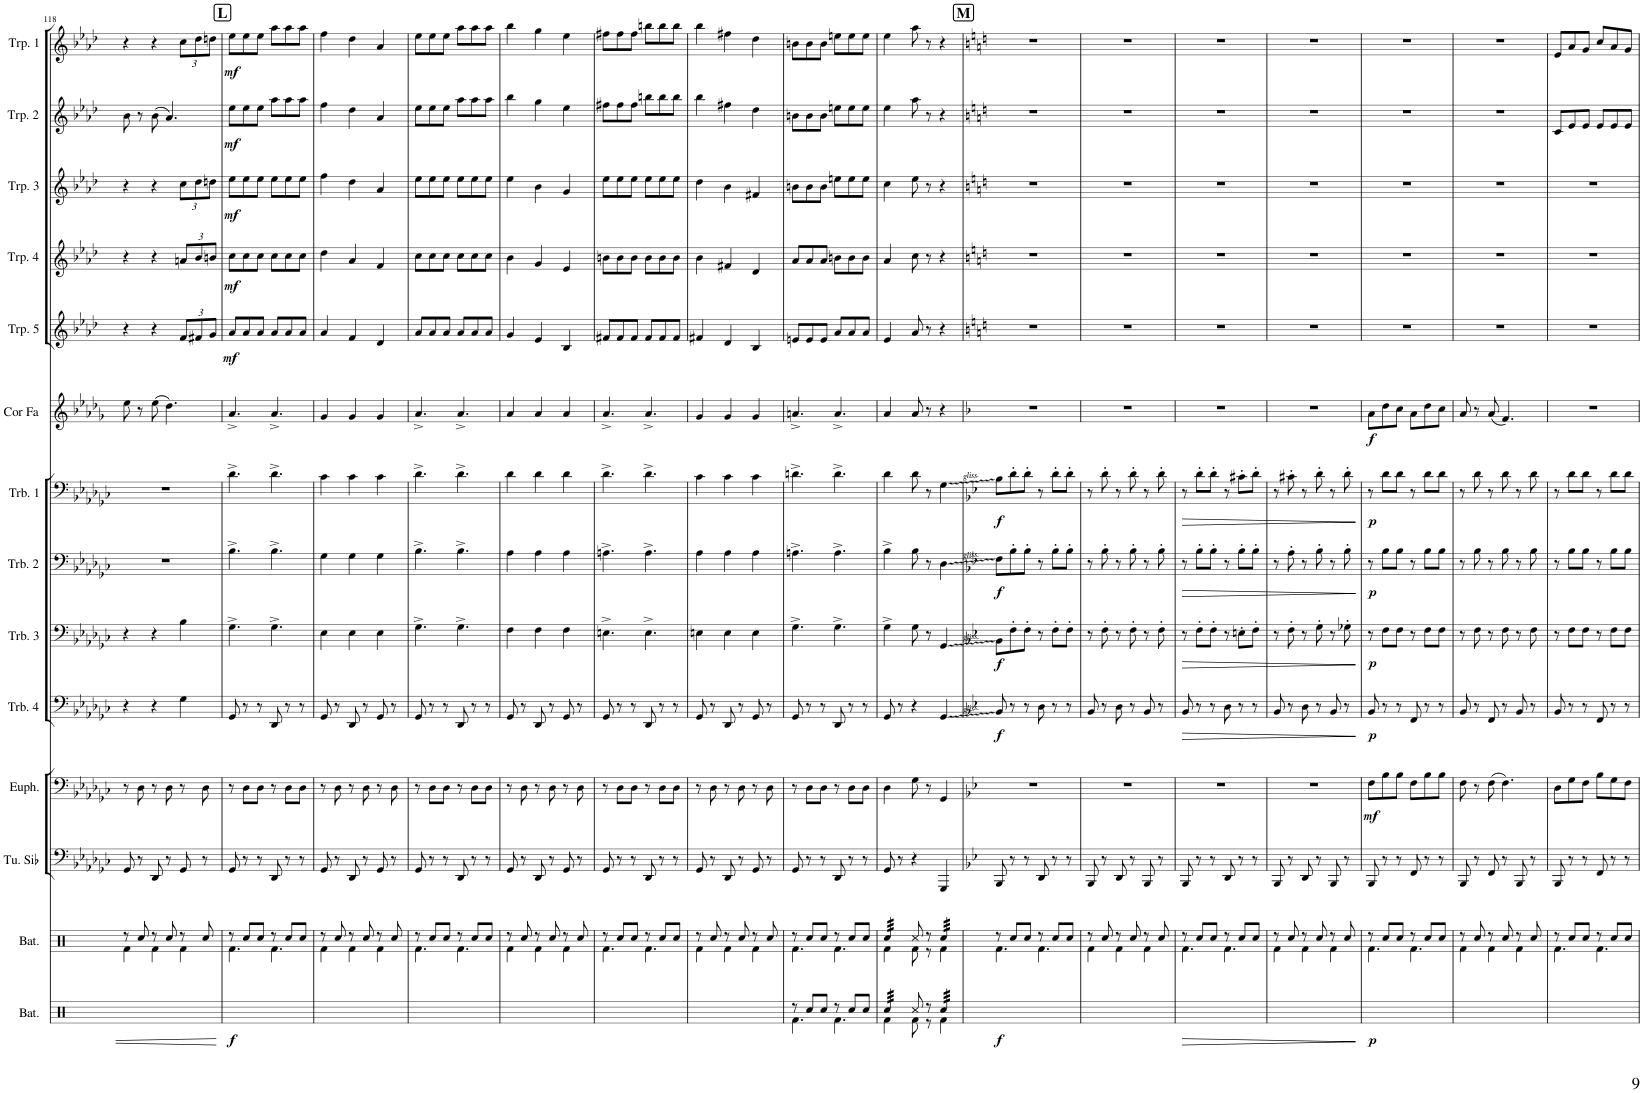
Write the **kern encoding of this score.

**kern	**kern	**kern	**kern	**dynam	**kern	**dynam	**kern	**dynam	**kern	**dynam	**kern	**dynam	**kern	**dynam	**kern	**dynam	**kern	**dynam	**kern	**dynam	**kern	**dynam	**kern	**dynam
*part14	*part13	*part12	*part11	*part11	*part10	*part10	*part9	*part9	*part8	*part8	*part7	*part7	*part6	*part6	*part5	*part5	*part4	*part4	*part3	*part3	*part2	*part2	*part1	*part1
*staff14	*staff13	*staff12	*staff11	*staff11	*staff10	*staff10	*staff9	*staff9	*staff8	*staff8	*staff7	*staff7	*staff6	*staff6	*staff5	*staff5	*staff4	*staff4	*staff3	*staff3	*staff2	*staff2	*staff1	*staff1
*I"Batterie	*I"Batterie	*I"Tuba en Sib	*I"Euphonium	*	*I"Trombone 4	*	*I"Trombone 3	*	*I"Trombone 2	*	*I"Trombone 1	*	*I"Cor en Fa	*	*I"Trompette 5	*	*I"Trompette 4	*	*I"Trompette 3	*	*I"Trompette 2	*	*I"Trompette 1	*
*I'Bat.	*I'Bat.	*I'Tu. Sib	*I'Euph.	*	*I'Trb. 4	*	*I'Trb. 3	*	*I'Trb. 2	*	*I'Trb. 1	*	*I'Cor Fa	*	*I'Trp. 5	*	*I'Trp. 4	*	*I'Trp. 3	*	*I'Trp. 2	*	*I'Trp. 1	*
!!LO:PB:g=z
*clefX	*clefX	*clefF4	*clefF4	*	*clefF4	*	*clefF4	*	*clefF4	*	*clefF4	*	*clefG2	*	*clefG2	*	*clefG2	*	*clefG2	*	*clefG2	*	*clefG2	*
*	*	*	*	*	*	*	*	*	*	*	*	*	*Trd4c7	*	*Trd1c2	*	*Trd1c2	*	*Trd1c2	*	*Trd1c2	*	*Trd1c2	*
*k[]	*k[]	*k[b-e-a-d-g-c-]	*k[b-e-a-d-g-c-]	*	*k[b-e-a-d-g-c-]	*	*k[b-e-a-d-g-c-]	*	*k[b-e-a-d-g-c-]	*	*k[b-e-a-d-g-c-]	*	*k[b-e-a-d-g-]	*	*k[b-e-a-d-]	*	*k[b-e-a-d-]	*	*k[b-e-a-d-]	*	*k[b-e-a-d-]	*	*k[b-e-a-d-]	*
*M6/8	*M6/8	*M6/8	*M6/8	*	*M6/8	*	*M6/8	*	*M6/8	*	*M6/8	*	*M6/8	*	*M6/8	*	*M6/8	*	*M6/8	*	*M6/8	*	*M6/8	*
=118	=118	=118	=118	=118	=118	=118	=118	=118	=118	=118	=118	=118	=118	=118	=118	=118	=118	=118	=118	=118	=118	=118	=118	=118
*	*^	*	*	*	*	*	*	*	*	*	*	*	*	*	*	*	*	*	*	*	*	*	*	*
4R	8r	4Rf\	8GG-/	8r	.	4r	.	4r	.	2.r	.	2.r	.	8ee-\	.	4r	.	4r	.	4r	.	8b-\	.	4r	.
.	8Rcc/	.	8r	8D-\	.	.	.	.	.	.	.	.	.	8r	.	.	.	.	.	.	.	8r	.	.	.
4R	8r	4Rf\	8DD-/	8r	.	4r	.	4r	.	.	.	.	.	(8ee-\	.	4r	.	4r	.	4r	.	(8b-\	.	4r	.
.	8Rcc/	.	8r	8D-\	.	.	.	.	.	.	.	.	.	4.dd-\)	.	.	.	.	.	.	.	4.a-/)	.	.	.
*	*	*	*	*	*	*	*	*	*	*	*	*	*	*	*	*Xbrackettup	*	*Xbrackettup	*	*Xbrackettup	*	*	*	*Xbrackettup	*
4R	8r	4Rf\	8GG-/	8r	.	4G-\	.	4B-\	.	.	.	.	.	.	.	12f/L	.	12an/L	.	12cc\L	.	.	.	12cc\L	.
.	.	.	.	.	.	.	.	.	.	.	.	.	.	.	.	12f#X/	.	12b-/	.	12dd-\	.	.	.	12dd-\	.
.	8Rcc/	.	8r	8D-\	.	.	.	.	.	.	.	.	.	.	.	.	.	.	.	.	.	.	.	.	.
.	.	.	.	.	.	.	.	.	.	.	.	.	.	.	.	12g/J	.	12bn/J	.	12ddn\J	.	.	.	12ddn\J	.
!!LO:REH:place=s1:a:B:cj:fs=14:t=L
=119	=119	=119	=119	=119	=119	=119	=119	=119	=119	=119	=119	=119	=119	=119	=119	=119	=119	=119	=119	=119	=119	=119	=119	=119	=119
!	!	!	!	!	!	!	!	!	!	!	!	!	!	!	!	!	!LO:DY:b	!	!LO:DY:b	!	!LO:DY:b	!	!LO:DY:b	!	!LO:DY:b
4R	8r	4.Rf\	8GG-/	8r	.	8GG-/	.	4.G-^\	.	4.B-^\	.	4.d-^\	.	4.a-^/	.	8a-/L	mf	8cc\L	mf	8ee-\L	mf	8ee-\L	mf	8ee-\L	mf
.	8Rcc/L	.	8r	8D-\L	.	8r	.	.	.	.	.	.	.	.	.	8a-/	.	8cc\	.	8ee-\	.	8ee-\	.	8ee-\	.
4R	8Rcc/J	.	8r	8D-\J	.	8r	.	.	.	.	.	.	.	.	.	8a-/J	.	8cc\J	.	8ee-\J	.	8ee-\J	.	8ee-\J	.
.	8r	4.Rf\	8DD-/	8r	.	8DD-/	.	4.G-^\	.	4.B-^\	.	4.d-^\	.	4.a-^/	.	8a-/L	.	8cc\L	.	8ee-\L	.	8aa-\L	.	8aa-\L	.
4R	8Rcc/L	.	8r	8D-\L	.	8r	.	.	.	.	.	.	.	.	.	8a-/	.	8cc\	.	8ee-\	.	8aa-\	.	8aa-\	.
.	8Rcc/J	.	8r	8D-\J	.	8r	.	.	.	.	.	.	.	.	.	8a-/J	.	8cc\J	.	8ee-\J	.	8aa-\J	.	8aa-\J	.
=120	=120	=120	=120	=120	=120	=120	=120	=120	=120	=120	=120	=120	=120	=120	=120	=120	=120	=120	=120	=120	=120	=120	=120	=120	=120
4R	8r	4Rf\	8GG-/	8r	.	8GG-/	.	4E-\	.	4G-\	.	4c-\	.	4g-/	.	4a-/	.	4dd-\	.	4ff\	.	4ff\	.	4ff\	.
.	8Rcc/	.	8r	8D-\	.	8r	.	.	.	.	.	.	.	.	.	.	.	.	.	.	.	.	.	.	.
4R	8r	4Rf\	8DD-/	8r	.	8DD-/	.	4E-\	.	4G-\	.	4c-\	.	4g-/	.	4f/	.	4a-/	.	4dd-\	.	4dd-\	.	4dd-\	.
.	8Rcc/	.	8r	8D-\	.	8r	.	.	.	.	.	.	.	.	.	.	.	.	.	.	.	.	.	.	.
4R	8r	4Rf\	8GG-/	8r	.	8GG-/	.	4E-\	.	4G-\	.	4c-\	.	4g-/	.	4d-/	.	4f/	.	4a-/	.	4a-/	.	4a-/	.
.	8Rcc/	.	8r	8D-\	.	8r	.	.	.	.	.	.	.	.	.	.	.	.	.	.	.	.	.	.	.
=121	=121	=121	=121	=121	=121	=121	=121	=121	=121	=121	=121	=121	=121	=121	=121	=121	=121	=121	=121	=121	=121	=121	=121	=121	=121
4R	8r	4.Rf\	8GG-/	8r	.	8GG-/	.	4.G-^\	.	4.B-^\	.	4.d-^\	.	4.a-^/	.	8a-/L	.	8cc\L	.	8ee-\L	.	8ee-\L	.	8ee-\L	.
.	8Rcc/L	.	8r	8D-\L	.	8r	.	.	.	.	.	.	.	.	.	8a-/	.	8cc\	.	8ee-\	.	8ee-\	.	8ee-\	.
4R	8Rcc/J	.	8r	8D-\J	.	8r	.	.	.	.	.	.	.	.	.	8a-/J	.	8cc\J	.	8ee-\J	.	8ee-\J	.	8ee-\J	.
.	8r	4.Rf\	8DD-/	8r	.	8DD-/	.	4.G-^\	.	4.B-^\	.	4.d-^\	.	4.a-^/	.	8a-/L	.	8cc\L	.	8ee-\L	.	8aa-\L	.	8aa-\L	.
4R	8Rcc/L	.	8r	8D-\L	.	8r	.	.	.	.	.	.	.	.	.	8a-/	.	8cc\	.	8ee-\	.	8aa-\	.	8aa-\	.
.	8Rcc/J	.	8r	8D-\J	.	8r	.	.	.	.	.	.	.	.	.	8a-/J	.	8cc\J	.	8ee-\J	.	8aa-\J	.	8aa-\J	.
=122	=122	=122	=122	=122	=122	=122	=122	=122	=122	=122	=122	=122	=122	=122	=122	=122	=122	=122	=122	=122	=122	=122	=122	=122	=122
4R	8r	4Rf\	8GG-/	8r	.	8GG-/	.	4F\	.	4A-\	.	4d-\	.	4a-/	.	4g/	.	4b-\	.	4ee-\	.	4bb-\	.	4bb-\	.
.	8Rcc/	.	8r	8D-\	.	8r	.	.	.	.	.	.	.	.	.	.	.	.	.	.	.	.	.	.	.
4R	8r	4Rf\	8DD-/	8r	.	8DD-/	.	4F\	.	4A-\	.	4d-\	.	4a-/	.	4e-/	.	4g/	.	4b-\	.	4gg\	.	4gg\	.
.	8Rcc/	.	8r	8D-\	.	8r	.	.	.	.	.	.	.	.	.	.	.	.	.	.	.	.	.	.	.
4R	8r	4Rf\	8GG-/	8r	.	8GG-/	.	4F\	.	4A-\	.	4d-\	.	4a-/	.	4B-/	.	4e-/	.	4g/	.	4ee-\	.	4ee-\	.
.	8Rcc/	.	8r	8D-\	.	8r	.	.	.	.	.	.	.	.	.	.	.	.	.	.	.	.	.	.	.
=123	=123	=123	=123	=123	=123	=123	=123	=123	=123	=123	=123	=123	=123	=123	=123	=123	=123	=123	=123	=123	=123	=123	=123	=123	=123
4R	8r	4.Rf\	8GG-/	8r	.	8GG-/	.	4.En^\	.	4.An^\	.	4.d-^\	.	4.a-^/	.	8f#X/L	.	8bn\L	.	8ee-\L	.	8ff#X\L	.	8ff#X\L	.
.	8Rcc/L	.	8r	8D-\L	.	8r	.	.	.	.	.	.	.	.	.	8f#/	.	8b\	.	8ee-\	.	8ff#\	.	8ff#\	.
4R	8Rcc/J	.	8r	8D-\J	.	8r	.	.	.	.	.	.	.	.	.	8f#/J	.	8b\J	.	8ee-\J	.	8ff#\J	.	8ff#\J	.
.	8r	4.Rf\	8DD-/	8r	.	8DD-/	.	4.E^\	.	4.A^\	.	4.d-^\	.	4.a-^/	.	8f#/L	.	8b\L	.	8ee-\L	.	8bbn\L	.	8bbn\L	.
4R	8Rcc/L	.	8r	8D-\L	.	8r	.	.	.	.	.	.	.	.	.	8f#/	.	8b\	.	8ee-\	.	8bb\	.	8bb\	.
.	8Rcc/J	.	8r	8D-\J	.	8r	.	.	.	.	.	.	.	.	.	8f#/J	.	8b\J	.	8ee-\J	.	8bb\J	.	8bb\J	.
=124	=124	=124	=124	=124	=124	=124	=124	=124	=124	=124	=124	=124	=124	=124	=124	=124	=124	=124	=124	=124	=124	=124	=124	=124	=124
4R	8r	4Rf\	8GG-/	8r	.	8GG-/	.	4En\	.	4A-\	.	4c-\	.	4g-/	.	4f#X/	.	4b-\	.	4dd-\	.	4bb-\	.	4bb-\	.
.	8Rcc/	.	8r	8D-\	.	8r	.	.	.	.	.	.	.	.	.	.	.	.	.	.	.	.	.	.	.
4R	8r	4Rf\	8DD-/	8r	.	8DD-/	.	4E\	.	4A-\	.	4c-\	.	4g-/	.	4d-/	.	4f#X/	.	4b-\	.	4ff#X\	.	4ff#X\	.
.	8Rcc/	.	8r	8D-\	.	8r	.	.	.	.	.	.	.	.	.	.	.	.	.	.	.	.	.	.	.
4R	8r	4Rf\	8GG-/	8r	.	8GG-/	.	4E\	.	4A-\	.	4c-\	.	4g-/	.	4B-/	.	4d-/	.	4f#X/	.	4dd-\	.	4dd-\	.
.	8Rcc/	.	8r	8D-\	.	8r	.	.	.	.	.	.	.	.	.	.	.	.	.	.	.	.	.	.	.
=125	=125	=125	=125	=125	=125	=125	=125	=125	=125	=125	=125	=125	=125	=125	=125	=125	=125	=125	=125	=125	=125	=125	=125	=125	=125
*^	*	*	*	*	*	*	*	*	*	*	*	*	*	*	*	*	*	*	*	*	*	*	*	*	*
8r	4.Rf\	8r	4.Rf\	8GG-/	8r	.	8GG-/	.	4.G-^\	.	4.An^\	.	4.dn^\	.	4.an^/	.	8en/L	.	8a-/L	.	8bn\L	.	8bn\L	.	8bn\L	.
8Rcc/L	.	8Rcc/L	.	8r	8D-\L	.	8r	.	.	.	.	.	.	.	.	.	8e/	.	8a-/	.	8b\	.	8b\	.	8b\	.
8Rcc/J	.	8Rcc/J	.	8r	8D-\J	.	8r	.	.	.	.	.	.	.	.	.	8e/J	.	8a-/J	.	8b\J	.	8b\J	.	8b\J	.
8r	4.Rf\	8r	4.Rf\	8DD-/	8r	.	8DD-/	.	4.G-^\	.	4.A^\	.	4.d^\	.	4.a^/	.	8a-/L	.	8bn\L	.	8een\L	.	8een\L	.	8een\L	.
8Rcc/L	.	8Rcc/L	.	8r	8D-\L	.	8r	.	.	.	.	.	.	.	.	.	8a-/	.	8b\	.	8ee\	.	8ee\	.	8ee\	.
8Rcc/J	.	8Rcc/J	.	8r	8D-\J	.	8r	.	.	.	.	.	.	.	.	.	8a-/J	.	8b\J	.	8ee\J	.	8ee\J	.	8ee\J	.
=126	=126	=126	=126	=126	=126	=126	=126	=126	=126	=126	=126	=126	=126	=126	=126	=126	=126	=126	=126	=126	=126	=126	=126	=126	=126	=126
*tremolo	*	*	*	*	*	*	*	*	*	*	*	*	*	*	*	*	*	*	*	*	*	*	*	*	*	*
*	*	*tremolo	*	*	*	*	*	*	*	*	*	*	*	*	*	*	*	*	*	*	*	*	*	*	*	*
32Rcc/LLL	4Rf\	32Rcc/LLL	4Rf\	8GG-/	4D-\	.	8GG-/	.	4G-^\	.	4B-^\	.	4d-\	.	4a-/	.	4e-/	.	4a-/	.	4cc\	.	4ee-\	.	4ee-\	.
32Rcc/	.	32Rcc/	.	.	.	.	.	.	.	.	.	.	.	.	.	.	.	.	.	.	.	.	.	.	.	.
32Rcc/	.	32Rcc/	.	.	.	.	.	.	.	.	.	.	.	.	.	.	.	.	.	.	.	.	.	.	.	.
32Rcc/	.	32Rcc/	.	.	.	.	.	.	.	.	.	.	.	.	.	.	.	.	.	.	.	.	.	.	.	.
32Rcc/	.	32Rcc/	.	8r	.	.	8r	.	.	.	.	.	.	.	.	.	.	.	.	.	.	.	.	.	.	.
32Rcc/	.	32Rcc/	.	.	.	.	.	.	.	.	.	.	.	.	.	.	.	.	.	.	.	.	.	.	.	.
32Rcc/	.	32Rcc/	.	.	.	.	.	.	.	.	.	.	.	.	.	.	.	.	.	.	.	.	.	.	.	.
32Rcc/JJJ	.	32Rcc/JJJ	.	.	.	.	.	.	.	.	.	.	.	.	.	.	.	.	.	.	.	.	.	.	.	.
*	*	*Xtremolo	*	*	*	*	*	*	*	*	*	*	*	*	*	*	*	*	*	*	*	*	*	*	*	*
*Xtremolo	*	*	*	*	*	*	*	*	*	*	*	*	*	*	*	*	*	*	*	*	*	*	*	*	*	*
8Rcc/	8Rf\	8Rcc/	8Rf\	4r	8G-\	.	4r	.	8G-\	.	8B-\	.	8d-\	.	8a-/	.	8a-/	.	8cc\	.	8ee-\	.	8aa-\	.	8aa-\	.
8r	8r	8r	8r	.	8r	.	.	.	8r	.	8r	.	8r	.	8r	.	8r	.	8r	.	8r	.	8r	.	8r	.
*tremolo	*	*	*	*	*	*	*	*	*	*	*	*	*	*	*	*	*	*	*	*	*	*	*	*	*	*
*	*	*tremolo	*	*	*	*	*	*	*	*	*	*	*	*	*	*	*	*	*	*	*	*	*	*	*	*
32Rcc/LLL	4Rf\	32Rcc/LLL	4Rf\	4GGG-/	4GG-/	.	4GG-/	.	4GG-/	.	4D-\	.	4G-\	.	4r	.	4r	.	4r	.	4r	.	4r	.	4r	.
32Rcc/	.	32Rcc/	.	.	.	.	.	.	.	.	.	.	.	.	.	.	.	.	.	.	.	.	.	.	.	.
32Rcc/	.	32Rcc/	.	.	.	.	.	.	.	.	.	.	.	.	.	.	.	.	.	.	.	.	.	.	.	.
32Rcc/	.	32Rcc/	.	.	.	.	.	.	.	.	.	.	.	.	.	.	.	.	.	.	.	.	.	.	.	.
32Rcc/	.	32Rcc/	.	.	.	.	.	.	.	.	.	.	.	.	.	.	.	.	.	.	.	.	.	.	.	.
32Rcc/	.	32Rcc/	.	.	.	.	.	.	.	.	.	.	.	.	.	.	.	.	.	.	.	.	.	.	.	.
32Rcc/	.	32Rcc/	.	.	.	.	.	.	.	.	.	.	.	.	.	.	.	.	.	.	.	.	.	.	.	.
32Rcc/JJJ	.	32Rcc/JJJ	.	.	.	.	.	.	.	.	.	.	.	.	.	.	.	.	.	.	.	.	.	.	.	.
*	*	*Xtremolo	*	*	*	*	*	*	*	*	*	*	*	*	*	*	*	*	*	*	*	*	*	*	*	*
!!LO:REH:place=s1:a:B:cj:fs=14:t=M
=127	=127	=127	=127	=127	=127	=127	=127	=127	=127	=127	=127	=127	=127	=127	=127	=127	=127	=127	=127	=127	=127	=127	=127	=127	=127	=127
*	*	*	*	*k[b-e-]	*k[b-e-]	*	*k[b-e-]	*	*k[b-e-]	*	*k[b-e-]	*	*k[b-e-]	*	*k[b-]	*	*k[]	*	*k[]	*	*k[]	*	*k[]	*	*k[]	*
!	!	!	!	!	!	!	!	!LO:DY:b	!	!LO:DY:b	!	!LO:DY:b	!	!LO:DY:b	!	!	!	!	!	!	!	!	!	!	!	!
32Rcc/LLL	4Rf\	8r	4.Rf\	8BBB-/	2.r	.	8BB-/	f	8BB-\L	f	8F\L	f	8B-\L	f	2.r	.	2.r	.	2.r	.	2.r	.	2.r	.	2.r	.
32Rcc/	.	.	.	.	.	.	.	.	.	.	.	.	.	.	.	.	.	.	.	.	.	.	.	.	.	.
32Rcc/	.	.	.	.	.	.	.	.	.	.	.	.	.	.	.	.	.	.	.	.	.	.	.	.	.	.
32Rcc/	.	.	.	.	.	.	.	.	.	.	.	.	.	.	.	.	.	.	.	.	.	.	.	.	.	.
32Rcc/	.	8Rcc/L	.	8r	.	.	8r	.	8F'\	.	8B-'\	.	8d'\	.	.	.	.	.	.	.	.	.	.	.	.	.
32Rcc/	.	.	.	.	.	.	.	.	.	.	.	.	.	.	.	.	.	.	.	.	.	.	.	.	.	.
32Rcc/	.	.	.	.	.	.	.	.	.	.	.	.	.	.	.	.	.	.	.	.	.	.	.	.	.	.
32Rcc/JJJ	.	.	.	.	.	.	.	.	.	.	.	.	.	.	.	.	.	.	.	.	.	.	.	.	.	.
*Xtremolo	*	*	*	*	*	*	*	*	*	*	*	*	*	*	*	*	*	*	*	*	*	*	*	*	*	*
8Rcc/	8Rf\	8Rcc/J	.	8r	.	.	8r	.	8F'\J	.	8B-'\J	.	8d'\J	.	.	.	.	.	.	.	.	.	.	.	.	.
8r	8r	8r	4.Rf\	8DD/	.	.	8D\	.	8r	.	8r	.	8r	.	.	.	.	.	.	.	.	.	.	.	.	.
*tremolo	*	*	*	*	*	*	*	*	*	*	*	*	*	*	*	*	*	*	*	*	*	*	*	*	*	*
32Rcc/LLL	4Rf\	8Rcc/L	.	8r	.	.	8r	.	8F'\L	.	8B-'\L	.	8d'\L	.	.	.	.	.	.	.	.	.	.	.	.	.
32Rcc/	.	.	.	.	.	.	.	.	.	.	.	.	.	.	.	.	.	.	.	.	.	.	.	.	.	.
32Rcc/	.	.	.	.	.	.	.	.	.	.	.	.	.	.	.	.	.	.	.	.	.	.	.	.	.	.
32Rcc/	.	.	.	.	.	.	.	.	.	.	.	.	.	.	.	.	.	.	.	.	.	.	.	.	.	.
32Rcc/	.	8Rcc/J	.	8r	.	.	8r	.	8F'\J	.	8B-'\J	.	8d'\J	.	.	.	.	.	.	.	.	.	.	.	.	.
32Rcc/	.	.	.	.	.	.	.	.	.	.	.	.	.	.	.	.	.	.	.	.	.	.	.	.	.	.
32Rcc/	.	.	.	.	.	.	.	.	.	.	.	.	.	.	.	.	.	.	.	.	.	.	.	.	.	.
32Rcc/JJJ	.	.	.	.	.	.	.	.	.	.	.	.	.	.	.	.	.	.	.	.	.	.	.	.	.	.
=128	=128	=128	=128	=128	=128	=128	=128	=128	=128	=128	=128	=128	=128	=128	=128	=128	=128	=128	=128	=128	=128	=128	=128	=128	=128	=128
32Rcc/LLL	4Rf\	8r	4Rf\	8BBB-/	2.r	.	8BB-/	.	8r	.	8r	.	8r	.	2.r	.	2.r	.	2.r	.	2.r	.	2.r	.	2.r	.
32Rcc/	.	.	.	.	.	.	.	.	.	.	.	.	.	.	.	.	.	.	.	.	.	.	.	.	.	.
32Rcc/	.	.	.	.	.	.	.	.	.	.	.	.	.	.	.	.	.	.	.	.	.	.	.	.	.	.
32Rcc/	.	.	.	.	.	.	.	.	.	.	.	.	.	.	.	.	.	.	.	.	.	.	.	.	.	.
32Rcc/	.	8Rcc/	.	8r	.	.	8r	.	8F'\	.	8B-'\	.	8d'\	.	.	.	.	.	.	.	.	.	.	.	.	.
32Rcc/	.	.	.	.	.	.	.	.	.	.	.	.	.	.	.	.	.	.	.	.	.	.	.	.	.	.
32Rcc/	.	.	.	.	.	.	.	.	.	.	.	.	.	.	.	.	.	.	.	.	.	.	.	.	.	.
32Rcc/JJJ	.	.	.	.	.	.	.	.	.	.	.	.	.	.	.	.	.	.	.	.	.	.	.	.	.	.
*Xtremolo	*	*	*	*	*	*	*	*	*	*	*	*	*	*	*	*	*	*	*	*	*	*	*	*	*	*
8Rcc/	8Rf\	8r	4Rf\	8DD/	.	.	8D\	.	8r	.	8r	.	8r	.	.	.	.	.	.	.	.	.	.	.	.	.
8r	8r	8Rcc/	.	8r	.	.	8r	.	8F'\	.	8B-'\	.	8d'\	.	.	.	.	.	.	.	.	.	.	.	.	.
*tremolo	*	*	*	*	*	*	*	*	*	*	*	*	*	*	*	*	*	*	*	*	*	*	*	*	*	*
32Rcc/LLL	4Rf\	8r	4Rf\	8BBB-/	.	.	8BB-/	.	8r	.	8r	.	8r	.	.	.	.	.	.	.	.	.	.	.	.	.
32Rcc/	.	.	.	.	.	.	.	.	.	.	.	.	.	.	.	.	.	.	.	.	.	.	.	.	.	.
32Rcc/	.	.	.	.	.	.	.	.	.	.	.	.	.	.	.	.	.	.	.	.	.	.	.	.	.	.
32Rcc/	.	.	.	.	.	.	.	.	.	.	.	.	.	.	.	.	.	.	.	.	.	.	.	.	.	.
32Rcc/	.	8Rcc/	.	8r	.	.	8r	.	8F'\	.	8B-'\	.	8d'\	.	.	.	.	.	.	.	.	.	.	.	.	.
32Rcc/	.	.	.	.	.	.	.	.	.	.	.	.	.	.	.	.	.	.	.	.	.	.	.	.	.	.
32Rcc/	.	.	.	.	.	.	.	.	.	.	.	.	.	.	.	.	.	.	.	.	.	.	.	.	.	.
32Rcc/JJJ	.	.	.	.	.	.	.	.	.	.	.	.	.	.	.	.	.	.	.	.	.	.	.	.	.	.
=129	=129	=129	=129	=129	=129	=129	=129	=129	=129	=129	=129	=129	=129	=129	=129	=129	=129	=129	=129	=129	=129	=129	=129	=129	=129	=129
!	!	!	!	!	!	!	!	!LO:HP:b	!	!LO:HP:b	!	!LO:HP:b	!	!LO:HP:b	!	!	!	!	!	!	!	!	!	!	!	!
32Rcc/LLL	4Rf\	8r	4.Rf\	8BBB-/	2.r	.	8BB-/	>	8r	>	8r	>	8r	>	2.r	.	2.r	.	2.r	.	2.r	.	2.r	.	2.r	.
32Rcc/	.	.	.	.	.	.	.	.	.	.	.	.	.	.	.	.	.	.	.	.	.	.	.	.	.	.
32Rcc/	.	.	.	.	.	.	.	.	.	.	.	.	.	.	.	.	.	.	.	.	.	.	.	.	.	.
32Rcc/	.	.	.	.	.	.	.	.	.	.	.	.	.	.	.	.	.	.	.	.	.	.	.	.	.	.
32Rcc/	.	8Rcc/L	.	8r	.	.	8r	.	8F'\L	.	8B-'\L	.	8d'\L	.	.	.	.	.	.	.	.	.	.	.	.	.
32Rcc/	.	.	.	.	.	.	.	.	.	.	.	.	.	.	.	.	.	.	.	.	.	.	.	.	.	.
32Rcc/	.	.	.	.	.	.	.	.	.	.	.	.	.	.	.	.	.	.	.	.	.	.	.	.	.	.
32Rcc/JJJ	.	.	.	.	.	.	.	.	.	.	.	.	.	.	.	.	.	.	.	.	.	.	.	.	.	.
*Xtremolo	*	*	*	*	*	*	*	*	*	*	*	*	*	*	*	*	*	*	*	*	*	*	*	*	*	*
8Rcc/	8Rf\	8Rcc/J	.	8r	.	.	8r	.	8F'\J	.	8B-'\J	.	8d'\J	.	.	.	.	.	.	.	.	.	.	.	.	.
8r	8r	8r	4.Rf\	8DD/	.	.	8D\	.	8r	.	8r	.	8r	.	.	.	.	.	.	.	.	.	.	.	.	.
*tremolo	*	*	*	*	*	*	*	*	*	*	*	*	*	*	*	*	*	*	*	*	*	*	*	*	*	*
32Rcc/LLL	4Rf\	8Rcc/L	.	8r	.	.	8r	.	8En'\L	.	8B-'\L	.	8c#X'\L	.	.	.	.	.	.	.	.	.	.	.	.	.
32Rcc/	.	.	.	.	.	.	.	.	.	.	.	.	.	.	.	.	.	.	.	.	.	.	.	.	.	.
32Rcc/	.	.	.	.	.	.	.	.	.	.	.	.	.	.	.	.	.	.	.	.	.	.	.	.	.	.
32Rcc/	.	.	.	.	.	.	.	.	.	.	.	.	.	.	.	.	.	.	.	.	.	.	.	.	.	.
32Rcc/	.	8Rcc/J	.	8r	.	.	8r	.	8F'\J	.	8B-'\J	.	8d'\J	.	.	.	.	.	.	.	.	.	.	.	.	.
32Rcc/	.	.	.	.	.	.	.	.	.	.	.	.	.	.	.	.	.	.	.	.	.	.	.	.	.	.
32Rcc/	.	.	.	.	.	.	.	.	.	.	.	.	.	.	.	.	.	.	.	.	.	.	.	.	.	.
32Rcc/JJJ	.	.	.	.	.	.	.	.	.	.	.	.	.	.	.	.	.	.	.	.	.	.	.	.	.	.
=130	=130	=130	=130	=130	=130	=130	=130	=130	=130	=130	=130	=130	=130	=130	=130	=130	=130	=130	=130	=130	=130	=130	=130	=130	=130	=130
32Rcc/LLL	4Rf\	8r	4Rf\	8BBB-/	2.r	.	8BB-/	.	8r	.	8r	.	8r	.	2.r	.	2.r	.	2.r	.	2.r	.	2.r	.	2.r	.
32Rcc/	.	.	.	.	.	.	.	.	.	.	.	.	.	.	.	.	.	.	.	.	.	.	.	.	.	.
32Rcc/	.	.	.	.	.	.	.	.	.	.	.	.	.	.	.	.	.	.	.	.	.	.	.	.	.	.
32Rcc/	.	.	.	.	.	.	.	.	.	.	.	.	.	.	.	.	.	.	.	.	.	.	.	.	.	.
32Rcc/	.	8Rcc/	.	8r	.	.	8r	.	8F'\	.	8A'\	.	8c#X'\	.	.	.	.	.	.	.	.	.	.	.	.	.
32Rcc/	.	.	.	.	.	.	.	.	.	.	.	.	.	.	.	.	.	.	.	.	.	.	.	.	.	.
32Rcc/	.	.	.	.	.	.	.	.	.	.	.	.	.	.	.	.	.	.	.	.	.	.	.	.	.	.
32Rcc/JJJ	.	.	.	.	.	.	.	.	.	.	.	.	.	.	.	.	.	.	.	.	.	.	.	.	.	.
*Xtremolo	*	*	*	*	*	*	*	*	*	*	*	*	*	*	*	*	*	*	*	*	*	*	*	*	*	*
8Rcc/	8Rf\	8r	4Rf\	8DD/	.	.	8D\	.	8r	.	8r	.	8r	.	.	.	.	.	.	.	.	.	.	.	.	.
8r	8r	8Rcc/	.	8r	.	.	8r	.	8G'\	.	8B-'\	.	8d'\	.	.	.	.	.	.	.	.	.	.	.	.	.
*tremolo	*	*	*	*	*	*	*	*	*	*	*	*	*	*	*	*	*	*	*	*	*	*	*	*	*	*
32Rcc/LLL	4Rf\	8r	4Rf\	8BBB-/	.	.	8BB-/	.	8r	.	8r	.	8r	.	.	.	.	.	.	.	.	.	.	.	.	.
32Rcc/	.	.	.	.	.	.	.	.	.	.	.	.	.	.	.	.	.	.	.	.	.	.	.	.	.	.
32Rcc/	.	.	.	.	.	.	.	.	.	.	.	.	.	.	.	.	.	.	.	.	.	.	.	.	.	.
32Rcc/	.	.	.	.	.	.	.	.	.	.	.	.	.	.	.	.	.	.	.	.	.	.	.	.	.	.
32Rcc/	.	8Rcc/	.	8r	.	.	8r	.	8G-X'\	.	8B-'\	.	8d'\	.	.	.	.	.	.	.	.	.	.	.	.	.
32Rcc/	.	.	.	.	.	.	.	.	.	.	.	.	.	.	.	.	.	.	.	.	.	.	.	.	.	.
32Rcc/	.	.	.	.	.	.	.	.	.	.	.	.	.	.	.	.	.	.	.	.	.	.	.	.	.	.
32Rcc/JJJ	.	.	.	.	.	.	.	.	.	.	.	.	.	.	.	.	.	.	.	.	.	.	.	.	.	.
*v	*v	*	*	*	*	*	*	*	*	*	*	*	*	*	*	*	*	*	*	*	*	*	*	*	*	*
*	*v	*v	*	*	*	*	*	*	*	*	*	*	*	*	*	*	*	*	*	*	*	*	*	*	*
.	.	.	.	.	.	]	.	]	.	]	.	]	.	.	.	.	.	.	.	.	.	.	.	.
=131	=131	=131	=131	=131	=131	=131	=131	=131	=131	=131	=131	=131	=131	=131	=131	=131	=131	=131	=131	=131	=131	=131	=131	=131
*^	*^	*	*	*	*	*	*	*	*	*	*	*	*	*	*	*	*	*	*	*	*	*	*	*
!	!	!	!	!	!	!LO:DY:b	!	!LO:DY:b	!	!LO:DY:b	!	!LO:DY:b	!	!LO:DY:b	!	!LO:DY:b	!	!	!	!	!	!	!	!	!	!
32Rcc/LLL	4Rf\	8r	4.Rf\	8BBB-/	8F\L	mf	8BB-/	p	8r	p	8r	p	8r	p	8a\L	f	2.r	.	2.r	.	2.r	.	2.r	.	2.r	.
32Rcc/	.	.	.	.	.	.	.	.	.	.	.	.	.	.	.	.	.	.	.	.	.	.	.	.	.	.
32Rcc/	.	.	.	.	.	.	.	.	.	.	.	.	.	.	.	.	.	.	.	.	.	.	.	.	.	.
32Rcc/	.	.	.	.	.	.	.	.	.	.	.	.	.	.	.	.	.	.	.	.	.	.	.	.	.	.
32Rcc/	.	8Rcc/L	.	8r	8B-\	.	8r	.	8F\L	.	8B-\L	.	8d\L	.	8dd\	.	.	.	.	.	.	.	.	.	.	.
32Rcc/	.	.	.	.	.	.	.	.	.	.	.	.	.	.	.	.	.	.	.	.	.	.	.	.	.	.
32Rcc/	.	.	.	.	.	.	.	.	.	.	.	.	.	.	.	.	.	.	.	.	.	.	.	.	.	.
32Rcc/JJJ	.	.	.	.	.	.	.	.	.	.	.	.	.	.	.	.	.	.	.	.	.	.	.	.	.	.
*Xtremolo	*	*	*	*	*	*	*	*	*	*	*	*	*	*	*	*	*	*	*	*	*	*	*	*	*	*
8Rcc/	8Rf\	8Rcc/J	.	8r	8B-\J	.	8r	.	8F\J	.	8B-\J	.	8d\J	.	8cc\J	.	.	.	.	.	.	.	.	.	.	.
8r	8r	8r	4.Rf\	8FF/	8F\L	.	8FF/	.	8r	.	8r	.	8r	.	8a\L	.	.	.	.	.	.	.	.	.	.	.
*tremolo	*	*	*	*	*	*	*	*	*	*	*	*	*	*	*	*	*	*	*	*	*	*	*	*	*	*
32Rcc/LLL	4Rf\	8Rcc/L	.	8r	8B-\	.	8r	.	8F\L	.	8B-\L	.	8d\L	.	8dd\	.	.	.	.	.	.	.	.	.	.	.
32Rcc/	.	.	.	.	.	.	.	.	.	.	.	.	.	.	.	.	.	.	.	.	.	.	.	.	.	.
32Rcc/	.	.	.	.	.	.	.	.	.	.	.	.	.	.	.	.	.	.	.	.	.	.	.	.	.	.
32Rcc/	.	.	.	.	.	.	.	.	.	.	.	.	.	.	.	.	.	.	.	.	.	.	.	.	.	.
32Rcc/	.	8Rcc/J	.	8r	8B-\J	.	8r	.	8F\J	.	8B-\J	.	8d\J	.	8cc\J	.	.	.	.	.	.	.	.	.	.	.
32Rcc/	.	.	.	.	.	.	.	.	.	.	.	.	.	.	.	.	.	.	.	.	.	.	.	.	.	.
32Rcc/	.	.	.	.	.	.	.	.	.	.	.	.	.	.	.	.	.	.	.	.	.	.	.	.	.	.
32Rcc/JJJ	.	.	.	.	.	.	.	.	.	.	.	.	.	.	.	.	.	.	.	.	.	.	.	.	.	.
=132	=132	=132	=132	=132	=132	=132	=132	=132	=132	=132	=132	=132	=132	=132	=132	=132	=132	=132	=132	=132	=132	=132	=132	=132	=132	=132
32Rcc/LLL	4Rf\	8r	4Rf\	8BBB-/	8F\	.	8BB-/	.	8r	.	8r	.	8r	.	8a/	.	2.r	.	2.r	.	2.r	.	2.r	.	2.r	.
32Rcc/	.	.	.	.	.	.	.	.	.	.	.	.	.	.	.	.	.	.	.	.	.	.	.	.	.	.
32Rcc/	.	.	.	.	.	.	.	.	.	.	.	.	.	.	.	.	.	.	.	.	.	.	.	.	.	.
32Rcc/	.	.	.	.	.	.	.	.	.	.	.	.	.	.	.	.	.	.	.	.	.	.	.	.	.	.
32Rcc/	.	8Rcc/	.	8r	8r	.	8r	.	8F\	.	8B-\	.	8d\	.	8r	.	.	.	.	.	.	.	.	.	.	.
32Rcc/	.	.	.	.	.	.	.	.	.	.	.	.	.	.	.	.	.	.	.	.	.	.	.	.	.	.
32Rcc/	.	.	.	.	.	.	.	.	.	.	.	.	.	.	.	.	.	.	.	.	.	.	.	.	.	.
32Rcc/JJJ	.	.	.	.	.	.	.	.	.	.	.	.	.	.	.	.	.	.	.	.	.	.	.	.	.	.
*Xtremolo	*	*	*	*	*	*	*	*	*	*	*	*	*	*	*	*	*	*	*	*	*	*	*	*	*	*
8Rcc/	8Rf\	8r	4Rf\	8FF/	(8F\	.	8FF/	.	8r	.	8r	.	8r	.	(8a/	.	.	.	.	.	.	.	.	.	.	.
8r	8r	8Rcc/	.	8r	4.F\)	.	8r	.	8F\	.	8B-\	.	8d\	.	4.f/)	.	.	.	.	.	.	.	.	.	.	.
*tremolo	*	*	*	*	*	*	*	*	*	*	*	*	*	*	*	*	*	*	*	*	*	*	*	*	*	*
32Rcc/LLL	4Rf\	8r	4Rf\	8BBB-/	.	.	8BB-/	.	8r	.	8r	.	8r	.	.	.	.	.	.	.	.	.	.	.	.	.
32Rcc/	.	.	.	.	.	.	.	.	.	.	.	.	.	.	.	.	.	.	.	.	.	.	.	.	.	.
32Rcc/	.	.	.	.	.	.	.	.	.	.	.	.	.	.	.	.	.	.	.	.	.	.	.	.	.	.
32Rcc/	.	.	.	.	.	.	.	.	.	.	.	.	.	.	.	.	.	.	.	.	.	.	.	.	.	.
32Rcc/	.	8Rcc/	.	8r	.	.	8r	.	8F\	.	8B-\	.	8d\	.	.	.	.	.	.	.	.	.	.	.	.	.
32Rcc/	.	.	.	.	.	.	.	.	.	.	.	.	.	.	.	.	.	.	.	.	.	.	.	.	.	.
32Rcc/	.	.	.	.	.	.	.	.	.	.	.	.	.	.	.	.	.	.	.	.	.	.	.	.	.	.
32Rcc/JJJ	.	.	.	.	.	.	.	.	.	.	.	.	.	.	.	.	.	.	.	.	.	.	.	.	.	.
=133	=133	=133	=133	=133	=133	=133	=133	=133	=133	=133	=133	=133	=133	=133	=133	=133	=133	=133	=133	=133	=133	=133	=133	=133	=133	=133
32Rcc/LLL	4Rf\	8r	4.Rf\	8BBB-/	8D\L	.	8BB-/	.	8r	.	8r	.	8r	.	2.r	.	2.r	.	2.r	.	2.r	.	8c/L	.	8e/L	.
32Rcc/	.	.	.	.	.	.	.	.	.	.	.	.	.	.	.	.	.	.	.	.	.	.	.	.	.	.
32Rcc/	.	.	.	.	.	.	.	.	.	.	.	.	.	.	.	.	.	.	.	.	.	.	.	.	.	.
32Rcc/	.	.	.	.	.	.	.	.	.	.	.	.	.	.	.	.	.	.	.	.	.	.	.	.	.	.
32Rcc/	.	8Rcc/L	.	8r	8G\	.	8r	.	8F\L	.	8B-\L	.	8d\L	.	.	.	.	.	.	.	.	.	8e/	.	8a/	.
32Rcc/	.	.	.	.	.	.	.	.	.	.	.	.	.	.	.	.	.	.	.	.	.	.	.	.	.	.
32Rcc/	.	.	.	.	.	.	.	.	.	.	.	.	.	.	.	.	.	.	.	.	.	.	.	.	.	.
32Rcc/JJJ	.	.	.	.	.	.	.	.	.	.	.	.	.	.	.	.	.	.	.	.	.	.	.	.	.	.
*Xtremolo	*	*	*	*	*	*	*	*	*	*	*	*	*	*	*	*	*	*	*	*	*	*	*	*	*	*
8Rcc/	8Rf\	8Rcc/J	.	8r	8F\J	.	8r	.	8F\J	.	8B-\J	.	8d\J	.	.	.	.	.	.	.	.	.	8e/J	.	8g/J	.
8r	8r	8r	4.Rf\	8FF/	8B-\L	.	8FF/	.	8r	.	8r	.	8r	.	.	.	.	.	.	.	.	.	8e/L	.	8cc/L	.
*tremolo	*	*	*	*	*	*	*	*	*	*	*	*	*	*	*	*	*	*	*	*	*	*	*	*	*	*
32Rcc/LLL	4Rf\	8Rcc/L	.	8r	8G\	.	8r	.	8F\L	.	8B-\L	.	8d\L	.	.	.	.	.	.	.	.	.	8e/	.	8a/	.
32Rcc/	.	.	.	.	.	.	.	.	.	.	.	.	.	.	.	.	.	.	.	.	.	.	.	.	.	.
32Rcc/	.	.	.	.	.	.	.	.	.	.	.	.	.	.	.	.	.	.	.	.	.	.	.	.	.	.
32Rcc/	.	.	.	.	.	.	.	.	.	.	.	.	.	.	.	.	.	.	.	.	.	.	.	.	.	.
32Rcc/	.	8Rcc/J	.	8r	8F\J	.	8r	.	8F\J	.	8B-\J	.	8d\J	.	.	.	.	.	.	.	.	.	8e/J	.	8g/J	.
32Rcc/	.	.	.	.	.	.	.	.	.	.	.	.	.	.	.	.	.	.	.	.	.	.	.	.	.	.
32Rcc/	.	.	.	.	.	.	.	.	.	.	.	.	.	.	.	.	.	.	.	.	.	.	.	.	.	.
32Rcc/JJJ	.	.	.	.	.	.	.	.	.	.	.	.	.	.	.	.	.	.	.	.	.	.	.	.	.	.
*Xtremolo	*	*	*	*	*	*	*	*	*	*	*	*	*	*	*	*	*	*	*	*	*	*	*	*	*	*
*v	*v	*	*	*	*	*	*	*	*	*	*	*	*	*	*	*	*	*	*	*	*	*	*	*	*	*
*	*v	*v	*	*	*	*	*	*	*	*	*	*	*	*	*	*	*	*	*	*	*	*	*	*	*
=	=	=	=	=	=	=	=	=	=	=	=	=	=	=	=	=	=	=	=	=	=	=	=	=
*-	*-	*-	*-	*-	*-	*-	*-	*-	*-	*-	*-	*-	*-	*-	*-	*-	*-	*-	*-	*-	*-	*-	*-	*-
